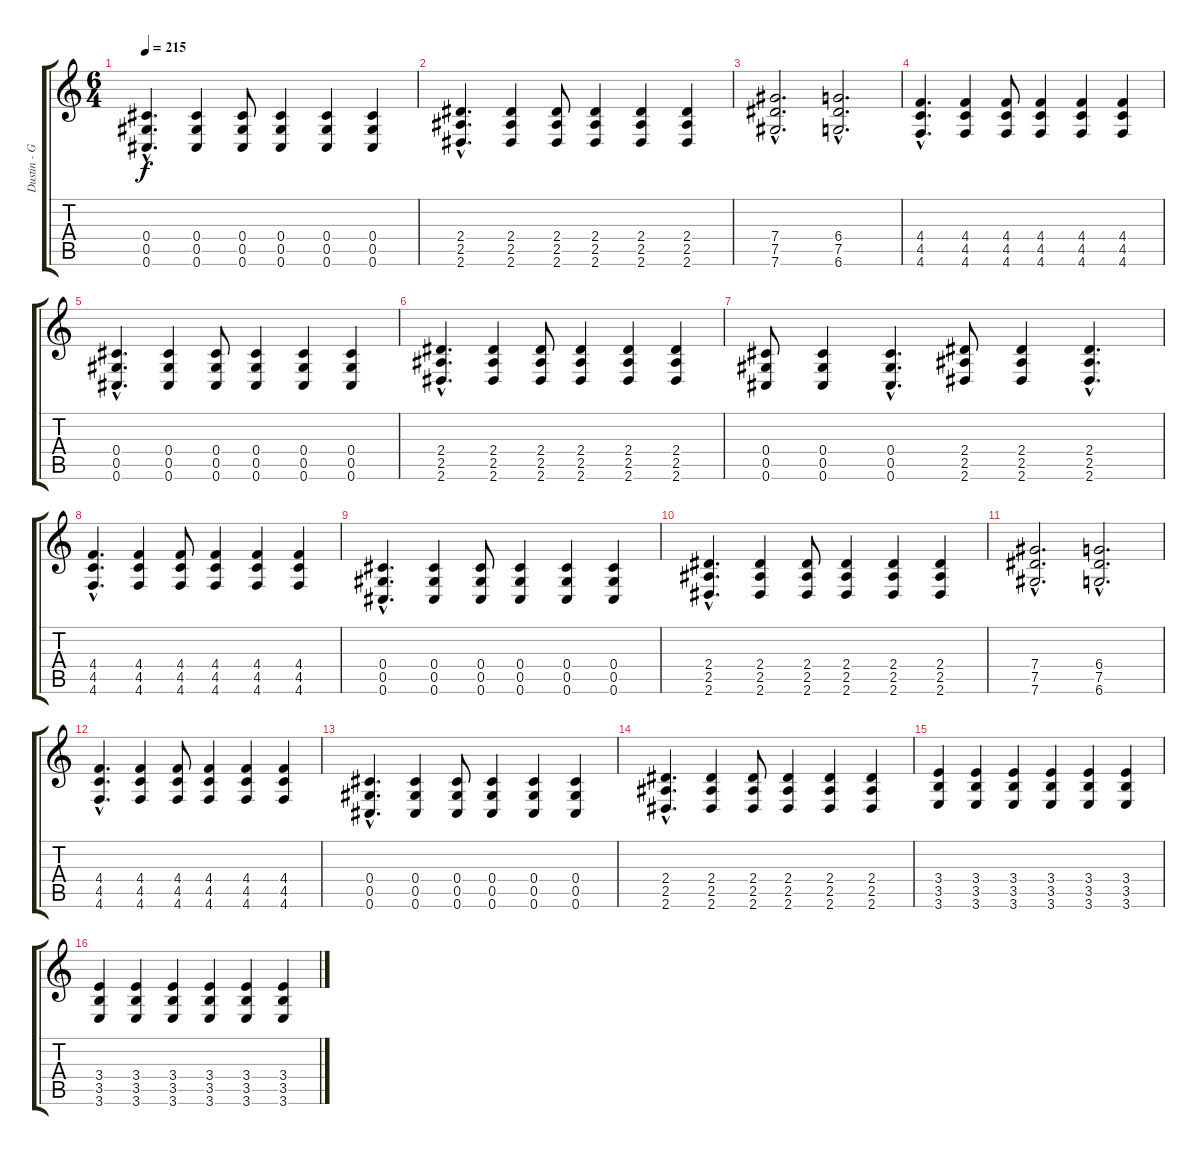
\track ("Dustin - Guitar" "Dustin - G") {instrument distortionguitar}
\staff {score tabs}
\tuning (Eb4 Bb3 Gb3 Db3 Ab2 Db2) {hide}
\ts (6 4)
\tempo 215
\clef g2
\ks c
(0.4{hac} 0.5{hac} 0.6{hac}).4{d dy f} (0.4 0.5 0.6).4 (0.4 0.5 0.6).8 (0.4 0.5 0.6).4 (0.4 0.5 0.6).4 (0.4 0.5 0.6).4 |
(2.4{hac} 2.5{hac} 2.6{hac}).4{d} (2.4 2.5 2.6).4 (2.4 2.5 2.6).8 (2.4 2.5 2.6).4 (2.4 2.5 2.6).4 (2.4 2.5 2.6).4 |
(7.4{hac} 7.5{hac} 7.6{hac}).2{d} (6.4{hac} 7.5{hac} 6.6{hac}).2{d} |
(4.4{hac} 4.5{hac} 4.6{hac}).4{d} (4.4 4.5 4.6).4 (4.4 4.5 4.6).8 (4.4 4.5 4.6).4 (4.4 4.5 4.6).4 (4.4 4.5 4.6).4 |
(0.4{hac} 0.5{hac} 0.6{hac}).4{d} (0.4 0.5 0.6).4 (0.4 0.5 0.6).8 (0.4 0.5 0.6).4 (0.4 0.5 0.6).4 (0.4 0.5 0.6).4 |
(2.4{hac} 2.5{hac} 2.6{hac}).4{d} (2.4 2.5 2.6).4 (2.4 2.5 2.6).8 (2.4 2.5 2.6).4 (2.4 2.5 2.6).4 (2.4 2.5 2.6).4 |
(0.4 0.5 0.6).8 (0.4 0.5 0.6).4 (0.4{hac} 0.5{hac} 0.6{hac}).4{d} (2.4 2.5 2.6).8 (2.4 2.5 2.6).4 (2.4{hac} 2.5{hac} 2.6{hac}).4{d} |
(4.4{hac} 4.5{hac} 4.6{hac}).4{d} (4.4 4.5 4.6).4 (4.4 4.5 4.6).8 (4.4 4.5 4.6).4 (4.4 4.5 4.6).4 (4.4 4.5 4.6).4 |
(0.4{hac} 0.5{hac} 0.6{hac}).4{d} (0.4 0.5 0.6).4 (0.4 0.5 0.6).8 (0.4 0.5 0.6).4 (0.4 0.5 0.6).4 (0.4 0.5 0.6).4 |
(2.4{hac} 2.5{hac} 2.6{hac}).4{d} (2.4 2.5 2.6).4 (2.4 2.5 2.6).8 (2.4 2.5 2.6).4 (2.4 2.5 2.6).4 (2.4 2.5 2.6).4 |
(7.4{hac} 7.5{hac} 7.6{hac}).2{d} (6.4{hac} 7.5{hac} 6.6{hac}).2{d} |
(4.4{hac} 4.5{hac} 4.6{hac}).4{d} (4.4 4.5 4.6).4 (4.4 4.5 4.6).8 (4.4 4.5 4.6).4 (4.4 4.5 4.6).4 (4.4 4.5 4.6).4 |
(0.4{hac} 0.5{hac} 0.6{hac}).4{d} (0.4 0.5 0.6).4 (0.4 0.5 0.6).8 (0.4 0.5 0.6).4 (0.4 0.5 0.6).4 (0.4 0.5 0.6).4 |
(2.4{hac} 2.5{hac} 2.6{hac}).4{d} (2.4 2.5 2.6).4 (2.4 2.5 2.6).8 (2.4 2.5 2.6).4 (2.4 2.5 2.6).4 (2.4 2.5 2.6).4 |
(3.4 3.5 3.6).4 (3.4 3.5 3.6).4 (3.4 3.5 3.6).4 (3.4 3.5 3.6).4 (3.4 3.5 3.6).4 (3.4 3.5 3.6).4 |
(3.4 3.5 3.6).4 (3.4 3.5 3.6).4 (3.4 3.5 3.6).4 (3.4 3.5 3.6).4 (3.4 3.5 3.6).4 (3.4 3.5 3.6).4
